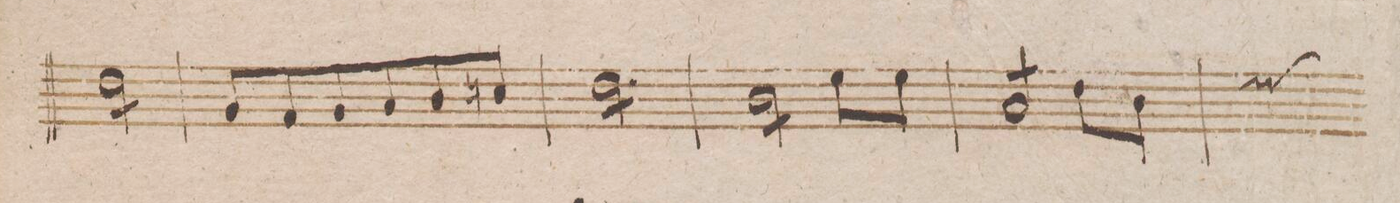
**kern	**dynam
*I"Violoncello et Baſso.	*
*clefF4	*
*k[b-]	*
*met(c|)	*
*M3/4	*
*tremolo	*
8F\L	.
8F\	.
8F\	.
8F\	.
8F\	.
8F\J	.
*Xtremolo	*
=137	=137
8BB-/L	.
8AA/	.
8BB-/	.
8C/	.
8D/	.
8En/J	.
=138	=138
*tremolo	*
8F\L	.
8F\	.
8F\	.
8F\	.
8F\	.
8F\J	.
=139	=139
8D\L	.
8D\	.
8D\	.
8D\J	.
*Xtremolo	*
8G\L	.
8G\J	.
=140	=140
*tremolo	*
8C/L	.
8C/	.
8C/	.
8C/J	.
*Xtremolo	*
8F\L	.
8D\J	.
*custos:G	*
=141	=141
*-	*-
